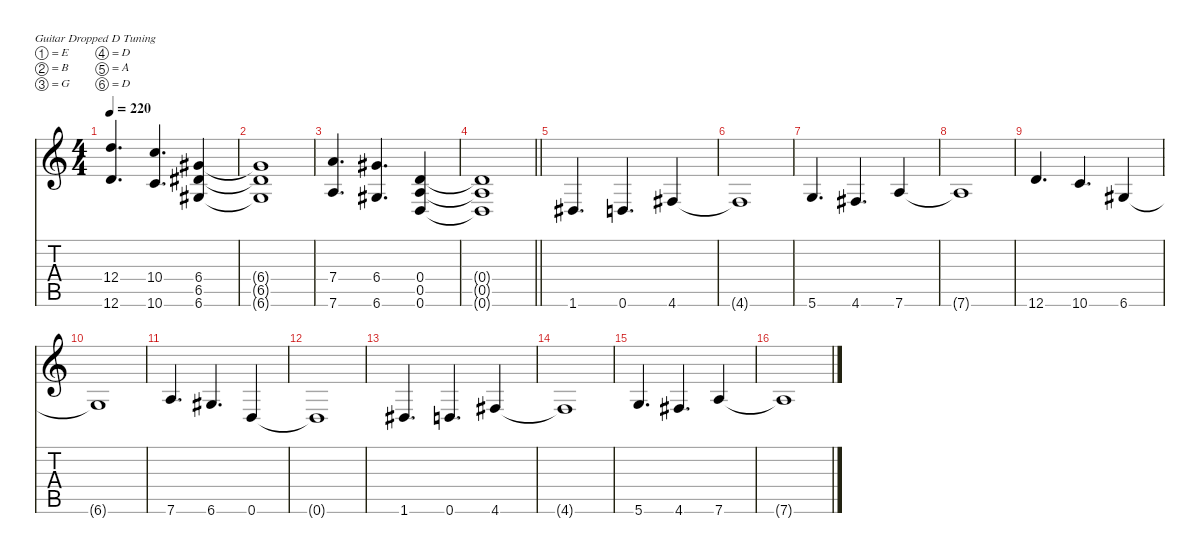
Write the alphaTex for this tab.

\defaultSystemsLayout 4
\hideDynamics
\bracketExtendMode nobrackets
\singleTrackTrackNamePolicy hidden
\multiTrackTrackNamePolicy hidden
\firstSystemTrackNameMode fullname
\firstSystemTrackNameOrientation horizontal
\otherSystemsTrackNameOrientation horizontal
\track ("Guitar 1" "dist.guit.") {instrument distortionguitar}
\staff {score tabs}
\tuning (E4 B3 G3 D3 A2 D2)
\ts (4 4)
\tempo 220
\clef g2
\ks c
(12.4 12.6).4{d dy f beam Up} (10.4 10.6).4{d beam Up} (6.4{acc #} 6.5{acc #} 6.6{acc #}).4{beam Up} |
(6.4{t acc #} 6.5{t acc #} 6.6{t acc #}).1{beam Up} |
(7.4 7.6).4{d beam Up} (6.4{acc #} 6.6{acc #}).4{d beam Up} (0.4 0.5 0.6).4{beam Up} |
\barLineRight lightlight
(0.4{t} 0.5{t} 0.6{t}).1{beam Up} |
1.6{acc #}.4{d instrument overdrivenguitar beam Up} 0.6.4{d beam Up} 4.6{acc #}.4{beam Up} |
4.6{t acc #}.1{beam Up} |
5.6.4{d beam Up} 4.6{acc #}.4{d beam Up} 7.6.4{beam Up} |
7.6{t}.1{beam Up} |
12.6.4{d beam Up} 10.6.4{d beam Up} 6.6{acc #}.4{beam Up} |
6.6{t acc #}.1{beam Up} |
7.6.4{d beam Up} 6.6{acc #}.4{d beam Up} 0.6.4{beam Up} |
0.6{t}.1{beam Up} |
1.6{acc #}.4{d beam Up} 0.6.4{d beam Up} 4.6{acc #}.4{beam Up} |
4.6{t acc #}.1{beam Up} |
5.6.4{d beam Up} 4.6{acc #}.4{d beam Up} 7.6.4{beam Up} |
7.6{t}.1{beam Up}
